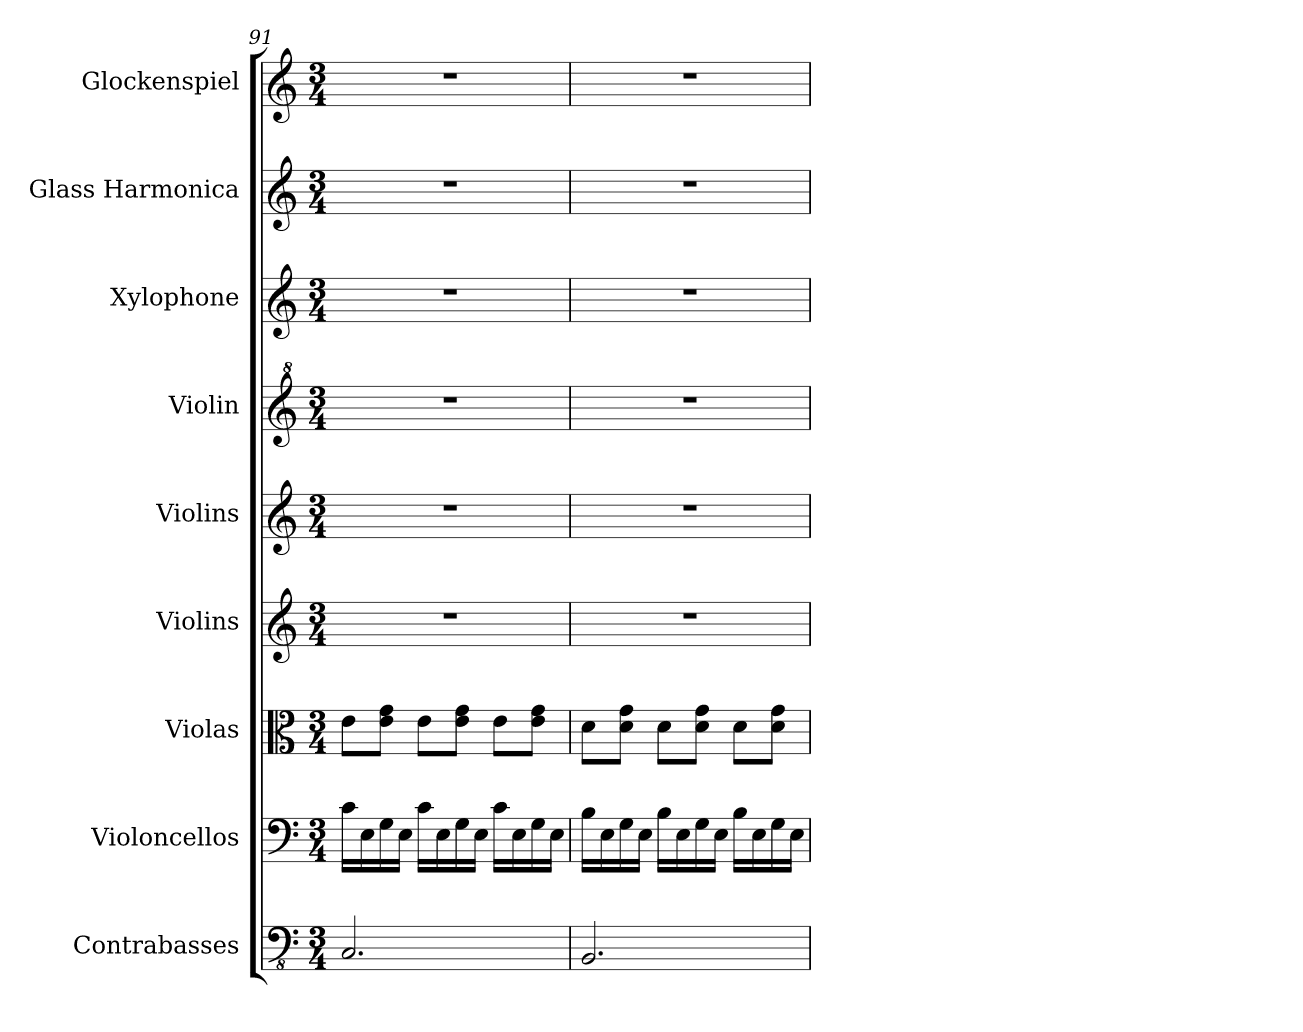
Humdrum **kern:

**kern	**kern	**kern	**kern	**kern	**kern	**kern	**kern	**kern
*part9	*part8	*part7	*part6	*part5	*part4	*part3	*part2	*part1
*staff9	*staff8	*staff7	*staff6	*staff5	*staff4	*staff3	*staff2	*staff1
*I"Contrabasses	*I"Violoncellos	*I"Violas	*I"Violins	*I"Violins	*I"Violin	*I"Xylophone	*I"Glass Harmonica	*I"Glockenspiel
*I'Cbs.	*I'Vcs.	*I'Vlas.	*I'Vlns.	*I'Vlns.	*I'Vln.	*I'Xyl.	*I'Gla. Har.	*I'Glk.
*clefFv4	*clefF4	*clefC3	*clefG2	*clefG2	*clefG^2	*clefG2	*clefG2	*clefG2
*	*	*	*	*	*	*ITrd-7c-12	*	*ITrd-14c-24
*k[]	*k[]	*k[]	*k[]	*k[]	*k[]	*k[]	*k[]	*k[]
*M3/4	*M3/4	*M3/4	*M3/4	*M3/4	*M3/4	*M3/4	*M3/4	*M3/4
=91	=91	=91	=91	=91	=91	=91	=91	=91
2.CC/	16c\LL	8e\L	2.r	2.r	2.r	2.r	2.r	2.r
.	16E\	.	.	.	.	.	.	.
.	16G\	8e\ 8g\J	.	.	.	.	.	.
.	16E\JJ	.	.	.	.	.	.	.
.	16c\LL	8e\L	.	.	.	.	.	.
.	16E\	.	.	.	.	.	.	.
.	16G\	8e\ 8g\J	.	.	.	.	.	.
.	16E\JJ	.	.	.	.	.	.	.
.	16c\LL	8e\L	.	.	.	.	.	.
.	16E\	.	.	.	.	.	.	.
.	16G\	8e\ 8g\J	.	.	.	.	.	.
.	16E\JJ	.	.	.	.	.	.	.
=92	=92	=92	=92	=92	=92	=92	=92	=92
2.BBB/	16B\LL	8d\L	2.r	2.r	2.r	2.r	2.r	2.r
.	16E\	.	.	.	.	.	.	.
.	16G\	8d\ 8g\J	.	.	.	.	.	.
.	16E\JJ	.	.	.	.	.	.	.
.	16B\LL	8d\L	.	.	.	.	.	.
.	16E\	.	.	.	.	.	.	.
.	16G\	8d\ 8g\J	.	.	.	.	.	.
.	16E\JJ	.	.	.	.	.	.	.
.	16B\LL	8d\L	.	.	.	.	.	.
.	16E\	.	.	.	.	.	.	.
.	16G\	8d\ 8g\J	.	.	.	.	.	.
.	16E\JJ	.	.	.	.	.	.	.
=	=	=	=	=	=	=	=	=
*-	*-	*-	*-	*-	*-	*-	*-	*-
